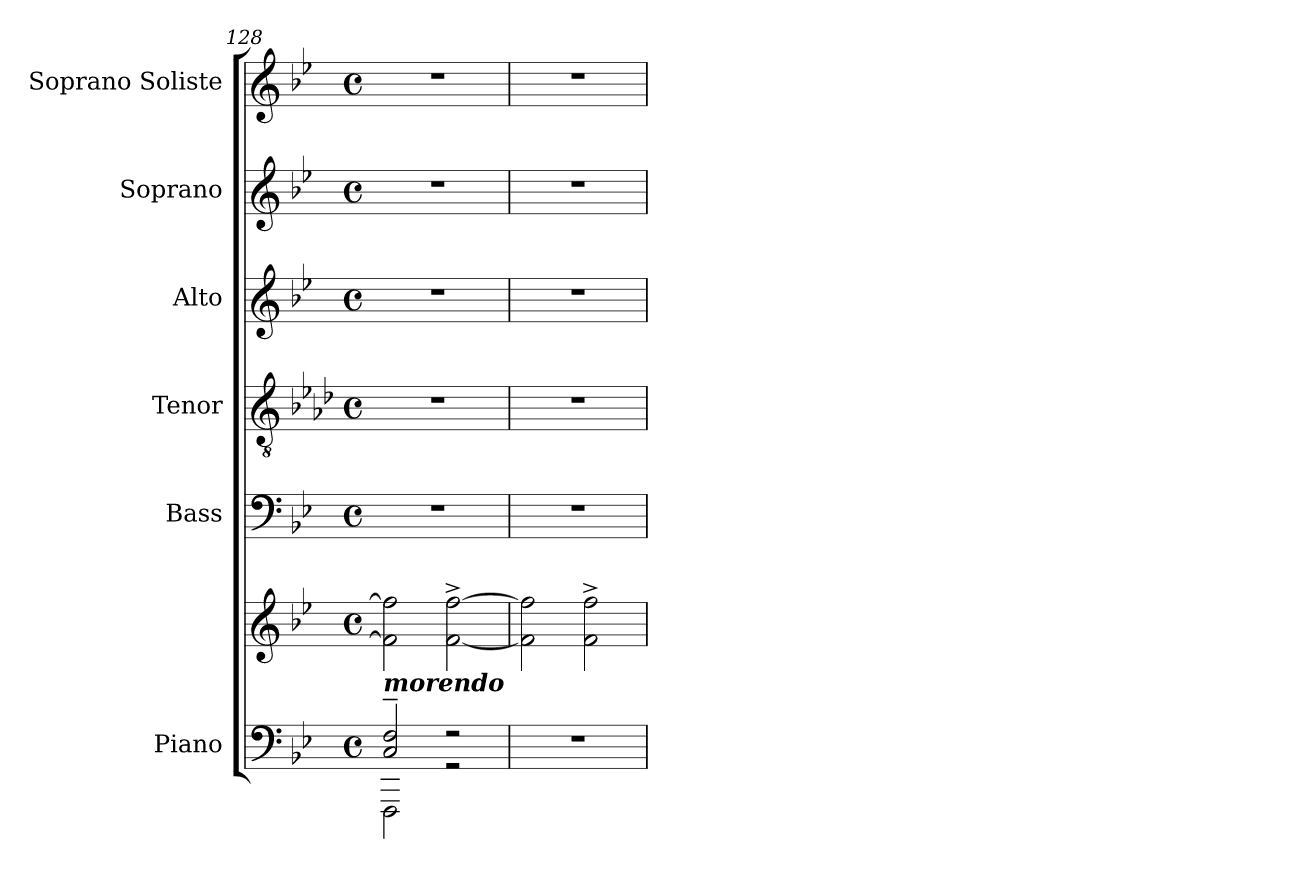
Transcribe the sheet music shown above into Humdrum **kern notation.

**kern	**kern	**kern	**kern	**kern	**kern	**kern
*part6	*part6	*part5	*part4	*part3	*part2	*part1
*staff7	*staff6	*staff5	*staff4	*staff3	*staff2	*staff1
*I"Piano	*	*I"Bass	*I"Tenor	*I"Alto	*I"Soprano	*I"Soprano Soliste
*I'Pno.	*	*I'B.	*I'T.	*I'A.	*I'S.	*
*clefF4	*clefG2	*clefF4	*clefGv2	*clefG2	*clefG2	*clefG2
*	*	*	*ITrd8c14	*	*	*
*k[b-e-]	*k[b-e-]	*k[b-e-]	*k[b-e-a-d-]	*k[b-e-]	*k[b-e-]	*k[b-e-]
*M4/4	*M4/4	*M4/4	*M4/4	*M4/4	*M4/4	*M4/4
*met(c)	*met(c)	*met(c)	*met(c)	*met(c)	*met(c)	*met(c)
=128	=128	=128	=128	=128	=128	=128
*^	*	*	*	*	*	*
!LO:TX:a:Bi:t=morendo	!	!	!	!	!	!	!
2C/~ 2F/~	2FFF\	2f\] 2ff\]	1r	1r	1r	1r	1r
2r	2rGG	[2f\^ [2ff\^	.	.	.	.	.
*v	*v	*	*	*	*	*	*
!!LO:LB:g=z
=129	=129	=129	=129	=129	=129	=129
1r	2f\] 2ff\]	1r	1r	1r	1r	1r
.	2f\^ 2ff\^	.	.	.	.	.
=	=	=	=	=	=	=
*-	*-	*-	*-	*-	*-	*-
